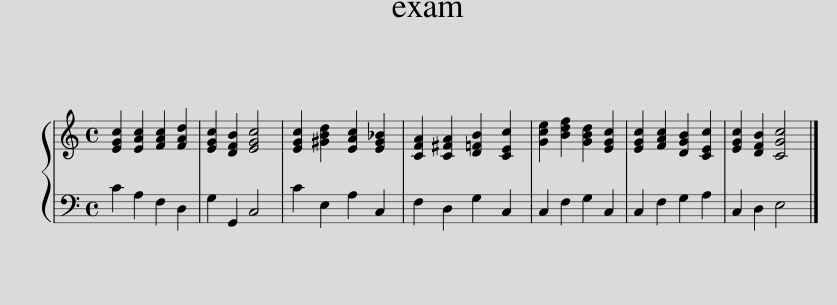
X:1
%%score { 1 | 2 }
L:1/8
M:4/4
I:linebreak $
K:C
V:1 treble
V:2 bass
V:1
 [EGc]2 [EAc]2 [FAc]2 [FAd]2 | [EGc]2 [DFB]2 [EGc]4 | [EGc]2 [^GBd]2 [EAc]2 [EG_B]2 | [CFA]2 [C^FA]2 [D=FB]2 [CEc]2 | [Gce]2 [Bdf]2 [GBd]2 [EGc]2 | %5
 [EGc]2 [FAc]2 [DGB]2 [CEc]2 | [EGc]2 [DFB]2 [CGc]4 |] %7
V:2
 C2 A,2 F,2 D,2 | G,2 G,,2 C,4 | C2 E,2 A,2 C,2 | F,2 D,2 G,2 C,2 | C,2 F,2 G,2 C,2 | %5
 C,2 F,2 G,2 A,2 | C,2 D,2 E,4 |] %7
